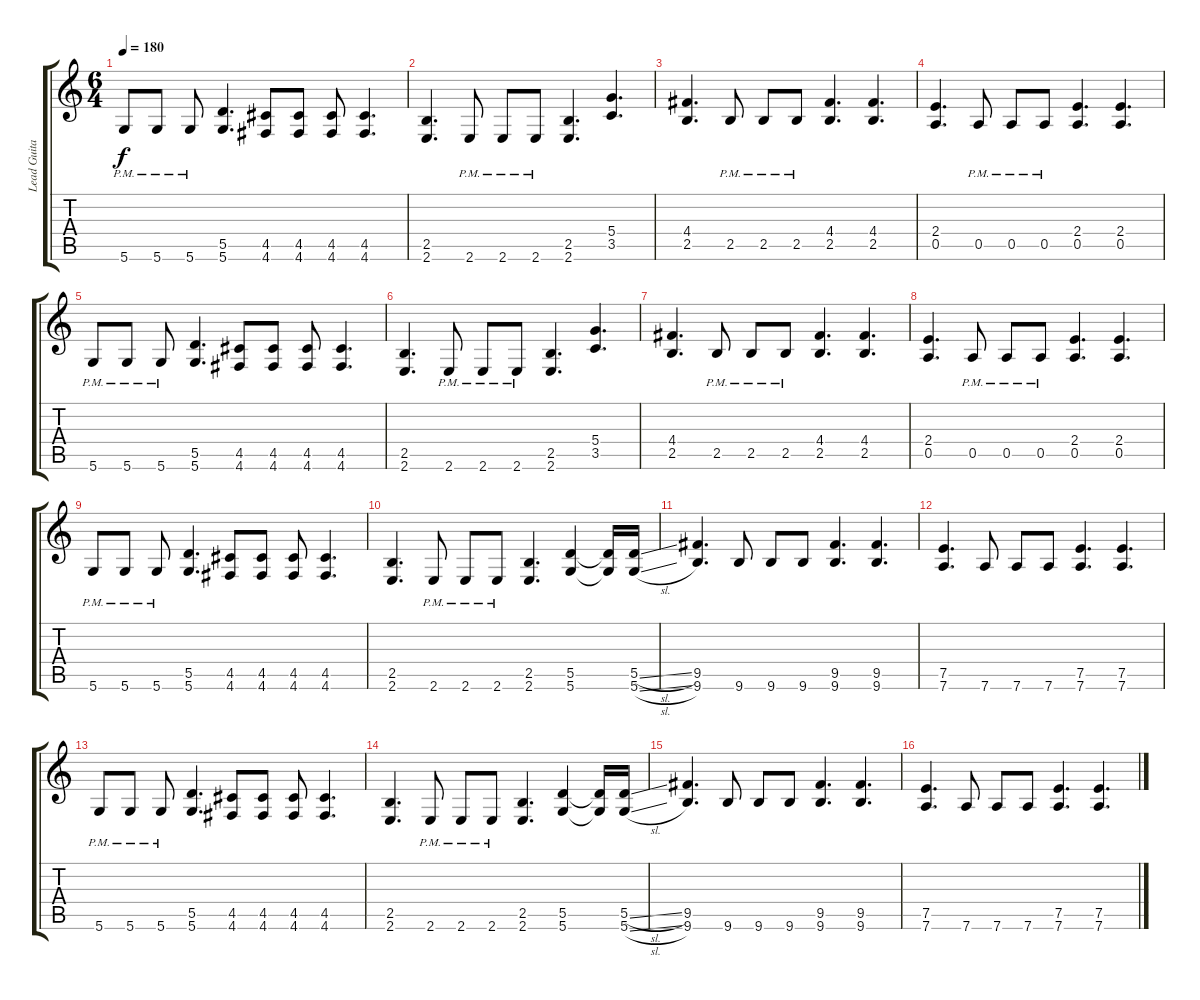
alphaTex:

\track ("Lead Guitar" "Lead Guita") {instrument distortionguitar}
\staff {score tabs}
\tuning (E4 B3 G3 D3 A2 D2) {hide}
\ts (6 4)
\tempo 180
\clef g2
\ks c
5.6{pm}.8{dy f} 5.6{pm}.8 5.6{pm}.8 (5.5 5.6).4{d} (4.5 4.6).8 (4.5 4.6).8 (4.5 4.6).8 (4.5 4.6).4{d} |
(2.5 2.6).4{d} 2.6{pm}.8 2.6{pm}.8 2.6{pm}.8 (2.5 2.6).4{d} (5.4 3.5).4{d} |
(4.4 2.5).4{d} 2.5{pm}.8 2.5{pm}.8 2.5{pm}.8 (4.4 2.5).4{d} (4.4 2.5).4{d} |
(2.4 0.5).4{d} 0.5{pm}.8 0.5{pm}.8 0.5{pm}.8 (2.4 0.5).4{d} (2.4 0.5).4{d} |
5.6{pm}.8 5.6{pm}.8 5.6{pm}.8 (5.5 5.6).4{d} (4.5 4.6).8 (4.5 4.6).8 (4.5 4.6).8 (4.5 4.6).4{d} |
(2.5 2.6).4{d} 2.6{pm}.8 2.6{pm}.8 2.6{pm}.8 (2.5 2.6).4{d} (5.4 3.5).4{d} |
(4.4 2.5).4{d} 2.5{pm}.8 2.5{pm}.8 2.5{pm}.8 (4.4 2.5).4{d} (4.4 2.5).4{d} |
(2.4 0.5).4{d} 0.5{pm}.8 0.5{pm}.8 0.5{pm}.8 (2.4 0.5).4{d} (2.4 0.5).4{d} |
5.6{pm}.8 5.6{pm}.8 5.6{pm}.8 (5.5 5.6).4{d} (4.5 4.6).8 (4.5 4.6).8 (4.5 4.6).8 (4.5 4.6).4{d} |
(2.5 2.6).4{d} 2.6{pm}.8 2.6{pm}.8 2.6{pm}.8 (2.5 2.6).4{d} (5.5 5.6).4 (5.5{t} 5.6{t}).16 (5.5{sl} 5.6{sl}).16 |
(9.5 9.6).4{d} 9.6.8 9.6.8 9.6.8 (9.5 9.6).4{d} (9.5 9.6).4{d} |
(7.5 7.6).4{d} 7.6.8 7.6.8 7.6.8 (7.5 7.6).4{d} (7.5 7.6).4{d} |
5.6{pm}.8 5.6{pm}.8 5.6{pm}.8 (5.5 5.6).4{d} (4.5 4.6).8 (4.5 4.6).8 (4.5 4.6).8 (4.5 4.6).4{d} |
(2.5 2.6).4{d} 2.6{pm}.8 2.6{pm}.8 2.6{pm}.8 (2.5 2.6).4{d} (5.5 5.6).4 (5.5{t} 5.6{t}).16 (5.5{sl} 5.6{sl}).16 |
(9.5 9.6).4{d} 9.6.8 9.6.8 9.6.8 (9.5 9.6).4{d} (9.5 9.6).4{d} |
(7.5 7.6).4{d} 7.6.8 7.6.8 7.6.8 (7.5 7.6).4{d} (7.5 7.6).4{d}
